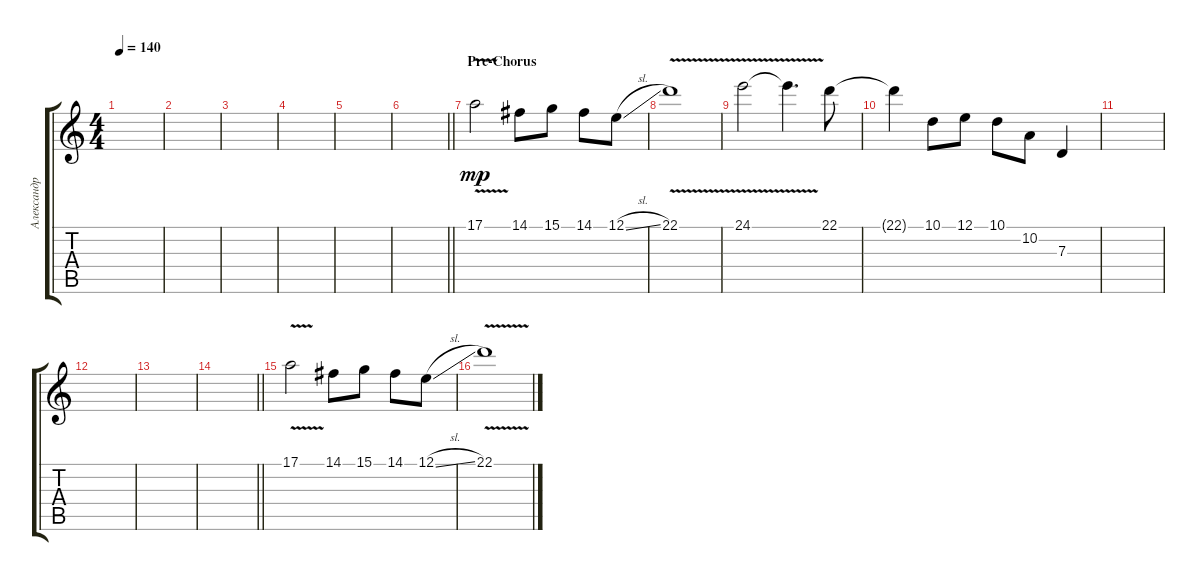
\track ("Александр \"Wish\" Андрюхин" "Александр ") {instrument lead2sawtooth}
\staff {score tabs}
\tuning (E4 B3 G3 D3 A2 E2) {hide}
\ts (4 4)
\tempo 140
\clef g2
\ks c
|
|
|
|
|
\barLineRight lightlight
|
\section ("" "Pre-Chorus")
17.1{v}.2{dy mp} 14.1.8 15.1.8 14.1.8 12.1{sl}.8 |
22.1{v}.1 |
24.1{v}.2 24.1{t}.4{d} 22.1.8 |
22.1{t}.4 10.1.8 12.1.8 10.1.8 10.2.8 7.3.4 |
|
|
|
\barLineRight lightlight
|
17.1{v}.2 14.1.8 15.1.8 14.1.8 12.1{sl}.8 |
22.1{v}.1
